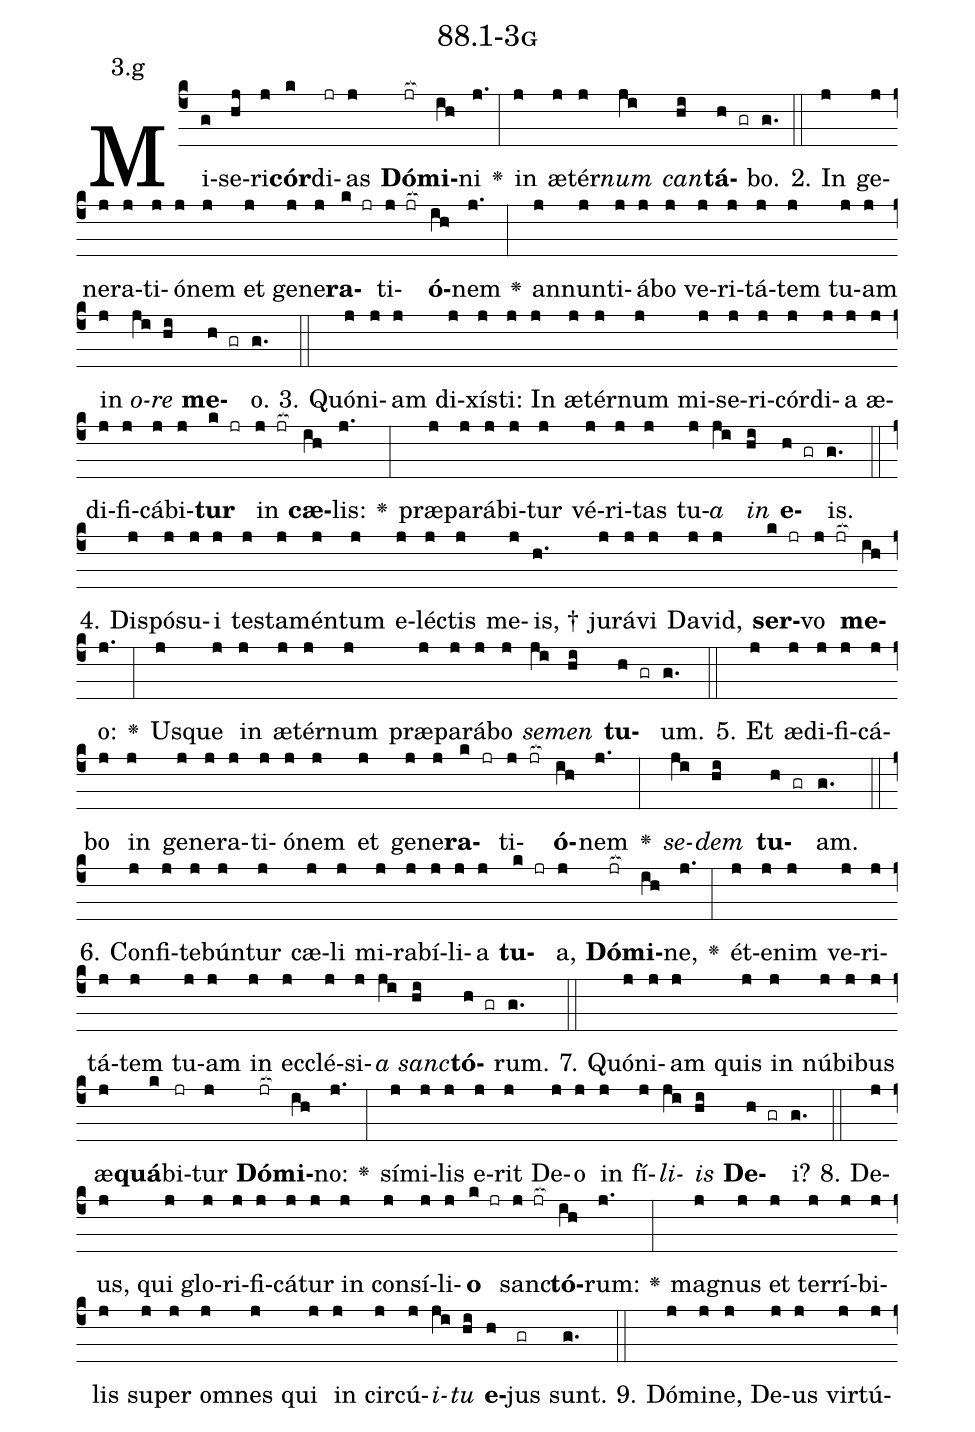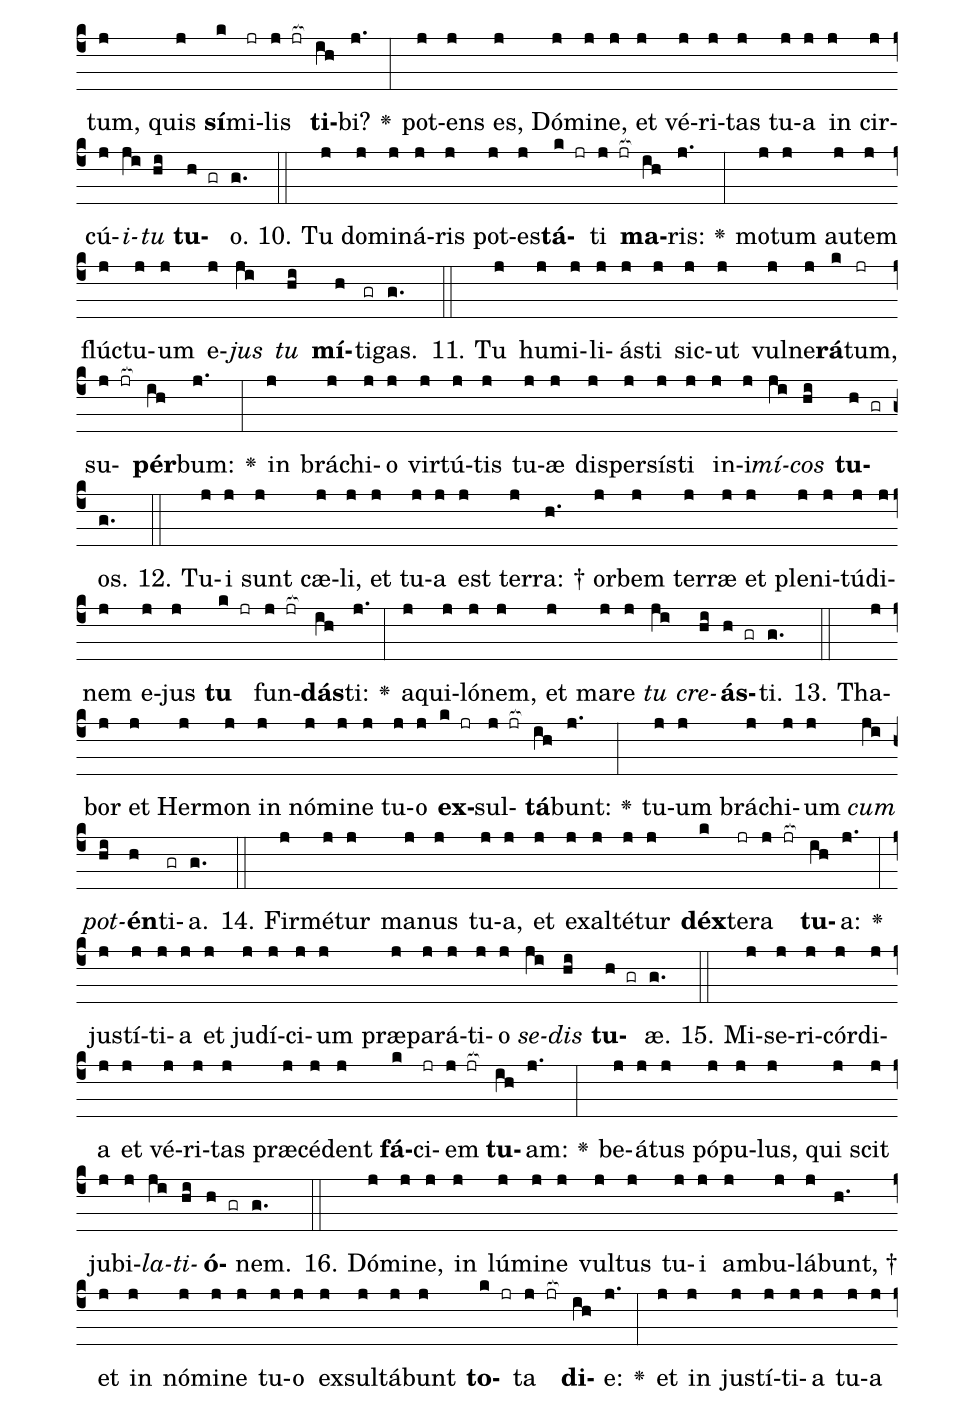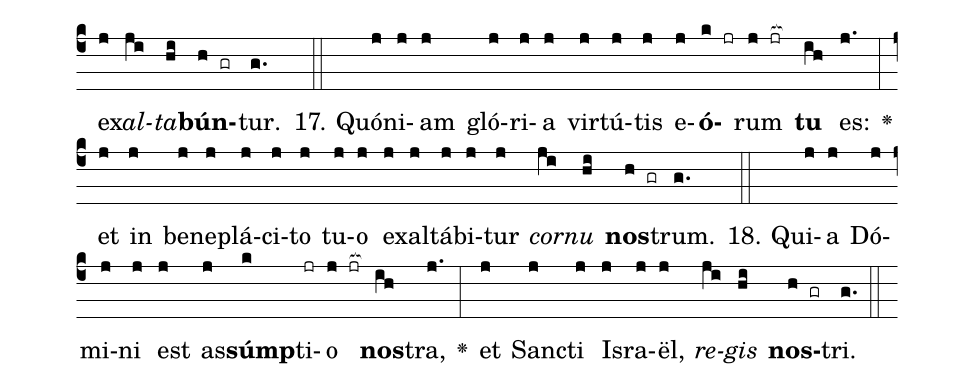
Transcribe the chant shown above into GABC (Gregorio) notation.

name: 88.1-3g;
annotation: 3.g;
%%
(c4)Mi(g)se(hj)ri(j)<b>cór</b>(k)di(jr)as(j) <b>Dó</b>(jr[ocb:1{])<b>mi</b>(ih[ocb:0}])ni(j.) <v>\greheightstar</v>(:) in(j) æ(j)tér(j)<i>num</i>(ji) <i>can</i>(hi)<b>tá</b>(h gr)bo.(g.) (::)
2. In(j) ge(j)ne(j)ra(j)ti(j)ó(j)nem(j) et(j) ge(j)ne(j)<b>ra</b>(k jr)ti(j jr[ocb:1{])<b>ó</b>(ih[ocb:0}])nem(j.) <v>\greheightstar</v>(:) an(j)nun(j)ti(j)á(j)bo(j) ve(j)ri(j)tá(j)tem(j) tu(j)am(j) in(j) <i>o</i>(ji)<i>re</i>(hi) <b>me</b>(h gr)o.(g.) (::)
3. Quón(j)i(j)am(j) di(j)xís(j)ti:(j) In(j) æ(j)tér(j)num(j) mi(j)se(j)ri(j)cór(j)di(j)a(j) æ(j)di(j)fi(j)cá(j)bi(j)<b>tur</b>(k jr) in(j jr[ocb:1{]) <b>cæ</b>(ih[ocb:0}])lis:(j.) <v>\greheightstar</v>(:) præ(j)pa(j)rá(j)bi(j)tur(j) vé(j)ri(j)tas(j) tu(j)<i>a</i>(ji) <i>in</i>(hi) <b>e</b>(h gr)is.(g.) (::)
4. Dis(j)pó(j)su(j)i(j) tes(j)ta(j)mén(j)tum(j) e(j)léc(j)tis(j) me(j)is, †(h.) ju(j)rá(j)vi(j) Da(j)vid,(j) <b>ser</b>(k jr)vo(j jr[ocb:1{]) <b>me</b>(ih[ocb:0}])o:(j.) <v>\greheightstar</v>(:) Us(j)que(j) in(j) æ(j)tér(j)num(j) præ(j)pa(j)rá(j)bo(j) <i>se</i>(ji)<i>men</i>(hi) <b>tu</b>(h gr)um.(g.) (::)
5. Et(j) æ(j)di(j)fi(j)cá(j)bo(j) in(j) ge(j)ne(j)ra(j)ti(j)ó(j)nem(j) et(j) ge(j)ne(j)<b>ra</b>(k jr)ti(j jr[ocb:1{])<b>ó</b>(ih[ocb:0}])nem(j.) <v>\greheightstar</v>(:) <i>se</i>(ji)<i>dem</i>(hi) <b>tu</b>(h gr)am.(g.) (::)
6. Con(j)fi(j)te(j)bún(j)tur(j) cæ(j)li(j) mi(j)ra(j)bí(j)li(j)a(j) <b>tu</b>(k jr)a,(j) <b>Dó</b>(jr[ocb:1{])<b>mi</b>(ih[ocb:0}])ne,(j.) <v>\greheightstar</v>(:) ét(j)e(j)nim(j) ve(j)ri(j)tá(j)tem(j) tu(j)am(j) in(j) ec(j)clé(j)si(j)<i>a</i>(ji) <i>sanc</i>(hi)<b>tó</b>(h gr)rum.(g.) (::)
7. Quón(j)i(j)am(j) quis(j) in(j) nú(j)bi(j)bus(j) æ(j)<b>quá</b>(k)bi(jr)tur(j) <b>Dó</b>(jr[ocb:1{])<b>mi</b>(ih[ocb:0}])no:(j.) <v>\greheightstar</v>(:) sí(j)mi(j)lis(j) e(j)rit(j) De(j)o(j) in(j) fí(j)<i>li</i>(ji)<i>is</i>(hi) <b>De</b>(h gr)i?(g.) (::)
8. De(j)us,(j) qui(j) glo(j)ri(j)fi(j)cá(j)tur(j) in(j) con(j)sí(j)li(j)<b>o</b>(k jr) sanc(j jr[ocb:1{])<b>tó</b>(ih[ocb:0}])rum:(j.) <v>\greheightstar</v>(:) ma(j)gnus(j) et(j) ter(j)rí(j)bi(j)lis(j) su(j)per(j) om(j)nes(j) qui(j) in(j) cir(j)cú(j)<i>i</i>(ji)<i>tu</i>(hi) <b>e</b>(h)jus(gr) sunt.(g.) (::)
9. Dó(j)mi(j)ne,(j) De(j)us(j) vir(j)tú(j)tum,(j) quis(j) <b>sí</b>(k)mi(jr)lis(j jr[ocb:1{]) <b>ti</b>(ih[ocb:0}])bi?(j.) <v>\greheightstar</v>(:) pot(j)ens(j) es,(j) Dó(j)mi(j)ne,(j) et(j) vé(j)ri(j)tas(j) tu(j)a(j) in(j) cir(j)cú(j)<i>i</i>(ji)<i>tu</i>(hi) <b>tu</b>(h gr)o.(g.) (::)
10. Tu(j) do(j)mi(j)ná(j)ris(j) pot(j)es(j)<b>tá</b>(k jr)ti(j jr[ocb:1{]) <b>ma</b>(ih[ocb:0}])ris:(j.) <v>\greheightstar</v>(:) mo(j)tum(j) au(j)tem(j) flúc(j)tu(j)um(j) e(j)<i>jus</i>(ji) <i>tu</i>(hi) <b>mí</b>(h)ti(gr)gas.(g.) (::)
11. Tu(j) hu(j)mi(j)li(j)ás(j)ti(j) sic(j)ut(j) vul(j)ne(j)<b>rá</b>(k)tum,(jr) su(j jr[ocb:1{])<b>pér</b>(ih[ocb:0}])bum:(j.) <v>\greheightstar</v>(:) in(j) brá(j)chi(j)o(j) vir(j)tú(j)tis(j) tu(j)æ(j) di(j)sper(j)sís(j)ti(j) in(j)i(j)<i>mí</i>(ji)<i>cos</i>(hi) <b>tu</b>(h gr)os.(g.) (::)
12. Tu(j)i(j) sunt(j) cæ(j)li,(j) et(j) tu(j)a(j) est(j) ter(j)ra: †(h.) or(j)bem(j) ter(j)ræ(j) et(j) ple(j)ni(j)tú(j)di(j)nem(j) e(j)jus(j) <b>tu</b>(k jr) fun(j jr[ocb:1{])<b>dás</b>(ih[ocb:0}])ti:(j.) <v>\greheightstar</v>(:) a(j)qui(j)ló(j)nem,(j) et(j) ma(j)re(j) <i>tu</i>(ji) <i>cre</i>(hi)<b>ás</b>(h gr)ti.(g.) (::)
13. Tha(j)bor(j) et(j) Her(j)mon(j) in(j) nó(j)mi(j)ne(j) tu(j)o(j) <b>ex</b>(k jr)sul(j jr[ocb:1{])<b>tá</b>(ih[ocb:0}])bunt:(j.) <v>\greheightstar</v>(:) tu(j)um(j) brá(j)chi(j)um(j) <i>cum</i>(ji) <i>pot</i>(hi)<b>én</b>(h)ti(gr)a.(g.) (::)
14. Fir(j)mé(j)tur(j) ma(j)nus(j) tu(j)a,(j) et(j) ex(j)al(j)té(j)tur(j) <b>déx</b>(k)te(jr)ra(j jr[ocb:1{]) <b>tu</b>(ih[ocb:0}])a:(j.) <v>\greheightstar</v>(:) jus(j)tí(j)ti(j)a(j) et(j) ju(j)dí(j)ci(j)um(j) præ(j)pa(j)rá(j)ti(j)o(j) <i>se</i>(ji)<i>dis</i>(hi) <b>tu</b>(h gr)æ.(g.) (::)
15. Mi(j)se(j)ri(j)cór(j)di(j)a(j) et(j) vé(j)ri(j)tas(j) præ(j)cé(j)dent(j) <b>fá</b>(k)ci(jr)em(j jr[ocb:1{]) <b>tu</b>(ih[ocb:0}])am:(j.) <v>\greheightstar</v>(:) be(j)á(j)tus(j) pó(j)pu(j)lus,(j) qui(j) scit(j) ju(j)bi(j)<i>la</i>(ji)<i>ti</i>(hi)<b>ó</b>(h gr)nem.(g.) (::)
16. Dó(j)mi(j)ne,(j) in(j) lú(j)mi(j)ne(j) vul(j)tus(j) tu(j)i(j) am(j)bu(j)lá(j)bunt, †(h.) et(j) in(j) nó(j)mi(j)ne(j) tu(j)o(j) ex(j)sul(j)tá(j)bunt(j) <b>to</b>(k jr)ta(j jr[ocb:1{]) <b>di</b>(ih[ocb:0}])e:(j.) <v>\greheightstar</v>(:) et(j) in(j) jus(j)tí(j)ti(j)a(j) tu(j)a(j) ex(j)<i>al</i>(ji)<i>ta</i>(hi)<b>bún</b>(h gr)tur.(g.) (::)
17. Quón(j)i(j)am(j) gló(j)ri(j)a(j) vir(j)tú(j)tis(j) e(j)<b>ó</b>(k jr)rum(j jr[ocb:1{]) <b>tu</b>(ih[ocb:0}]) es:(j.) <v>\greheightstar</v>(:) et(j) in(j) be(j)ne(j)plá(j)ci(j)to(j) tu(j)o(j) ex(j)al(j)tá(j)bi(j)tur(j) <i>cor</i>(ji)<i>nu</i>(hi) <b>nos</b>(h gr)trum.(g.) (::)
18. Qui(j)a(j) Dó(j)mi(j)ni(j) est(j) as(j)<b>súmp</b>(k)ti(jr)o(j jr[ocb:1{]) <b>nos</b>(ih[ocb:0}])tra,(j.) <v>\greheightstar</v>(:) et(j) Sanc(j)ti(j) Is(j)ra(j)ël,(j) <i>re</i>(ji)<i>gis</i>(hi) <b>nos</b>(h gr)tri.(g.) (::)
